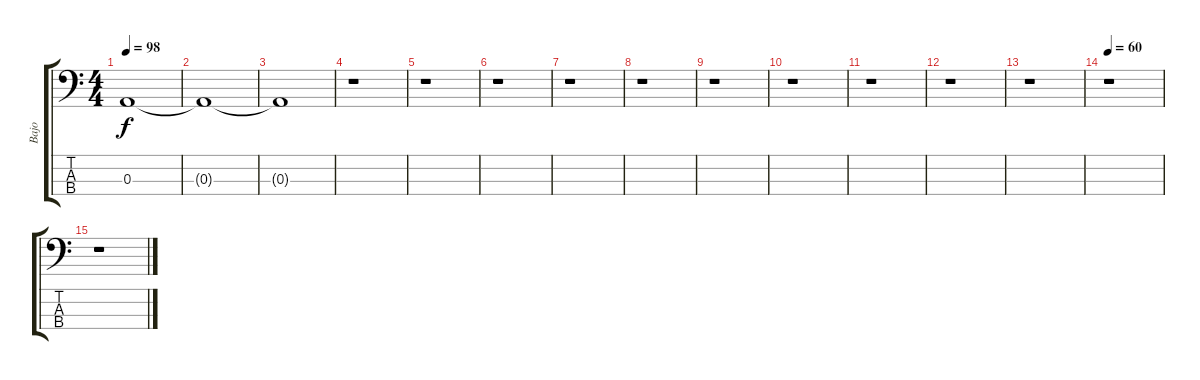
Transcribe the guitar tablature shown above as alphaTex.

\track ("Bajo" "Bajo") {instrument electricbasspick}
\staff {score tabs}
\tuning (G2 D2 A1 E1) {hide}
\ts (4 4)
\tempo 98
\clef f4
\ks c
0.3{t}.1{dy f} |
0.3{t}.1 |
0.3{t}.1 |
r.1 |
r.1 |
r.1 |
r.1 |
r.1 |
r.1 |
r.1 |
r.1 |
r.1 |
r.1 |
\tempo 60
r.1 |
r.1
